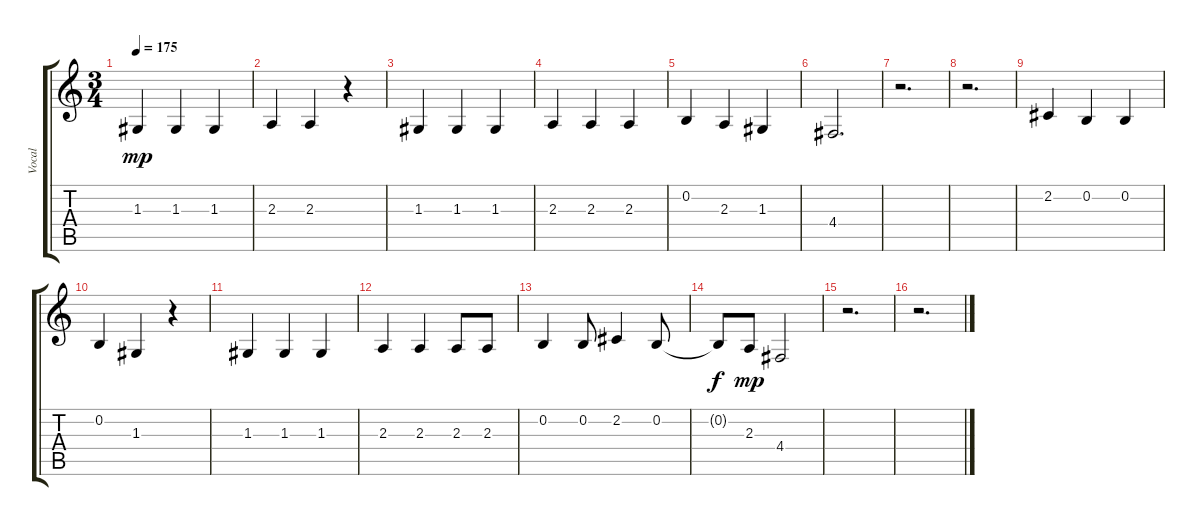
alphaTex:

\track ("Vocal" "Vocal") {instrument fx8scifi}
\staff {score tabs}
\tuning (E4 B3 G3 D3 A2 E2) {hide}
\ts (3 4)
\tempo 175
\clef g2
\ks c
1.3.4{dy mp} 1.3.4 1.3.4 |
2.3.4 2.3.4 r.4 |
1.3.4 1.3.4 1.3.4 |
2.3.4 2.3.4 2.3.4 |
0.2.4 2.3.4 1.3.4 |
4.4.2{d} |
r.2{d} |
r.2{d} |
2.2.4 0.2.4 0.2.4 |
0.2.4 1.3.4 r.4 |
1.3.4 1.3.4 1.3.4 |
2.3.4 2.3.4 2.3.8 2.3.8 |
0.2.4 0.2.8 2.2.4 0.2.8 |
0.2{t}.8{dy f} 2.3.8{dy mp} 4.4.2 |
r.2{d} |
r.2{d}
